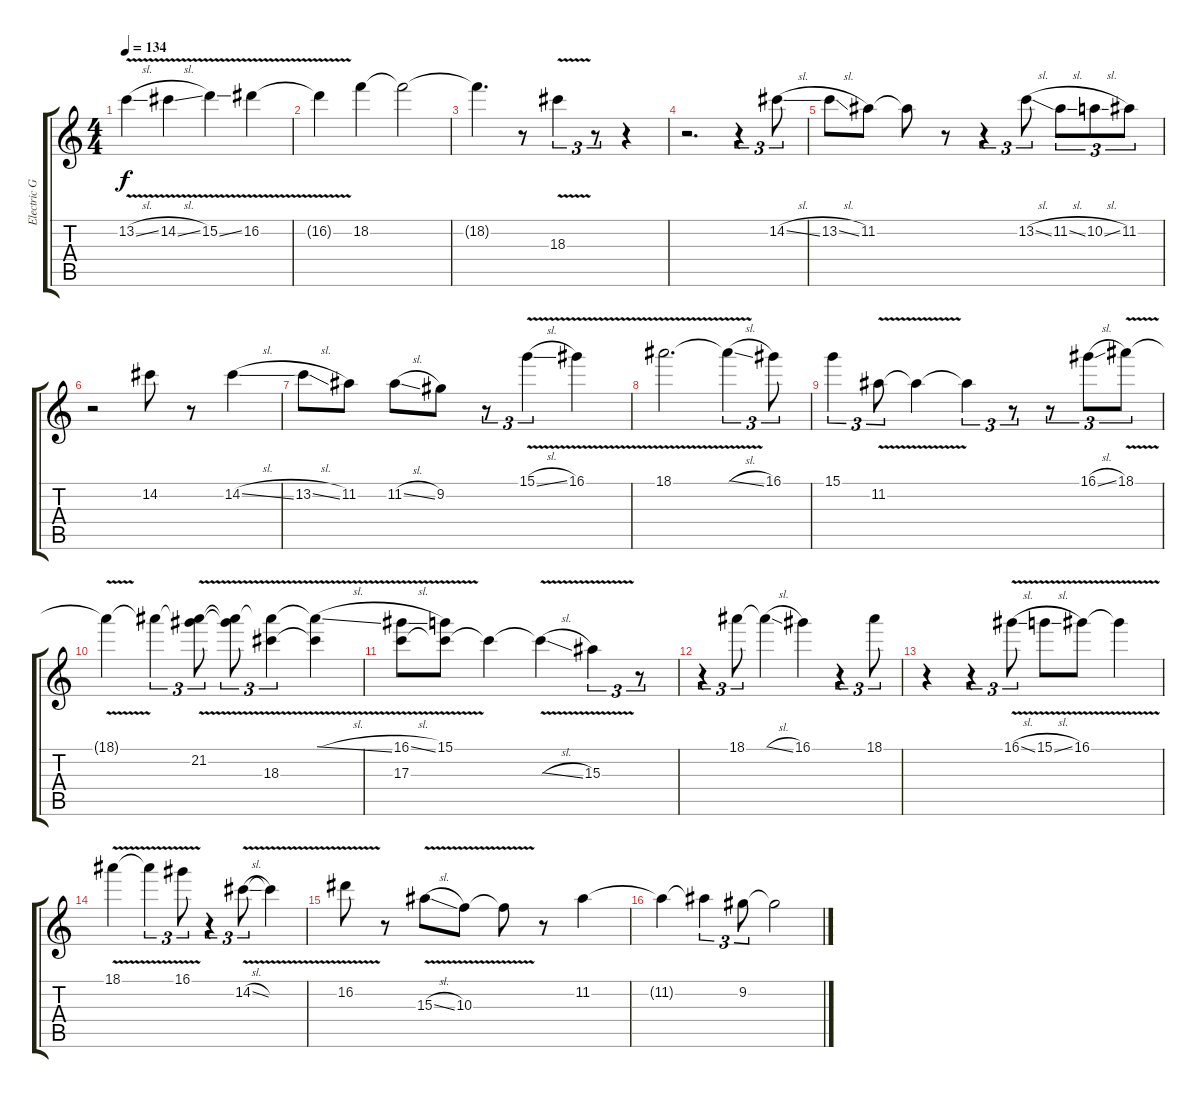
\track ("Electric Guitar" "Electric G") {instrument electricguitarmuted}
\staff {score tabs}
\tuning (E4 B3 G3 D3 A2 E2) {hide}
\ts (4 4)
\tempo 134
\clef g2
\ks c
13.2{v sl}.4{dy f} 14.2{v sl}.4 15.2{v ss}.4 16.2{v}.4 |
16.2{t}.4 18.2.4 18.2{t}.2 |
18.2{t}.4{d} r.8 18.3{v}.4{tu (3 2)} r.8{tu (3 2)} r.4 |
r.2{d} r.4{tu (3 2)} 14.2{sl}.8{tu (3 2)} |
13.2{sl}.8 11.2.8 11.2{t}.8 r.8 r.4{tu (3 2)} 13.2{sl}.8{tu (3 2)} 11.2{sl}.8{tu (3 2)} 10.2{sl}.8{tu (3 2)} 11.2.8{tu (3 2)} |
r.2 14.2.8 r.8 14.2{sl}.4 |
13.2{sl}.8 11.2.8 11.2{sl}.8 9.2.8 r.8{tu (3 2)} 15.1{v sl}.4{tu (3 2)} 16.1{v}.4 |
18.1{v}.2{d} 18.1{v sl t}.4{tu (3 2)} 16.1.8{tu (3 2)} |
15.1.4{tu (3 2)} 11.2{v}.8{tu (3 2)} 11.2{t}.4 11.2{t}.4{tu (3 2)} r.8{tu (3 2)} r.8{tu (3 2)} 16.1{sl}.8{tu (3 2)} 18.1{v}.8{tu (3 2)} |
18.1{t}.4 18.1{t}.4{tu (3 2)} (18.1{t} 21.2{v}).8{tu (3 2)} (18.1{t} 21.2{t}).8{tu (3 2)} (18.1{t} 18.3{v}).4{tu (3 2)} (18.1{v sl t} 18.3{t}).4 |
(16.1{v sl} 17.3{v}).8 (15.1{v} 17.3{t}).8 17.3{t}.4 17.3{v sl t}.4 15.3{v}.4{tu (3 2)} r.8{tu (3 2)} |
r.4{tu (3 2)} 18.1.8{tu (3 2)} 18.1{sl t}.4 16.1.4 r.4{tu (3 2)} 18.1.8{tu (3 2)} |
r.4 r.4{tu (3 2)} 16.1{v sl}.8{tu (3 2)} 15.1{v sl}.8 16.1{v}.8 16.1{t}.4 |
18.1{v}.4 18.1{t}.4{tu (3 2)} 16.1{v}.8{tu (3 2)} r.4{tu (3 2)} 14.2{v sl}.8{tu (3 2)} 14.2{t}.4 |
16.2{v}.8 r.8 15.3{v sl}.8 10.3{v}.8 10.3{t}.8 r.8 11.2.4 |
11.2{t}.4 11.2{t}.4{tu (3 2)} 9.2.8{tu (3 2)} 9.2{t}.2
